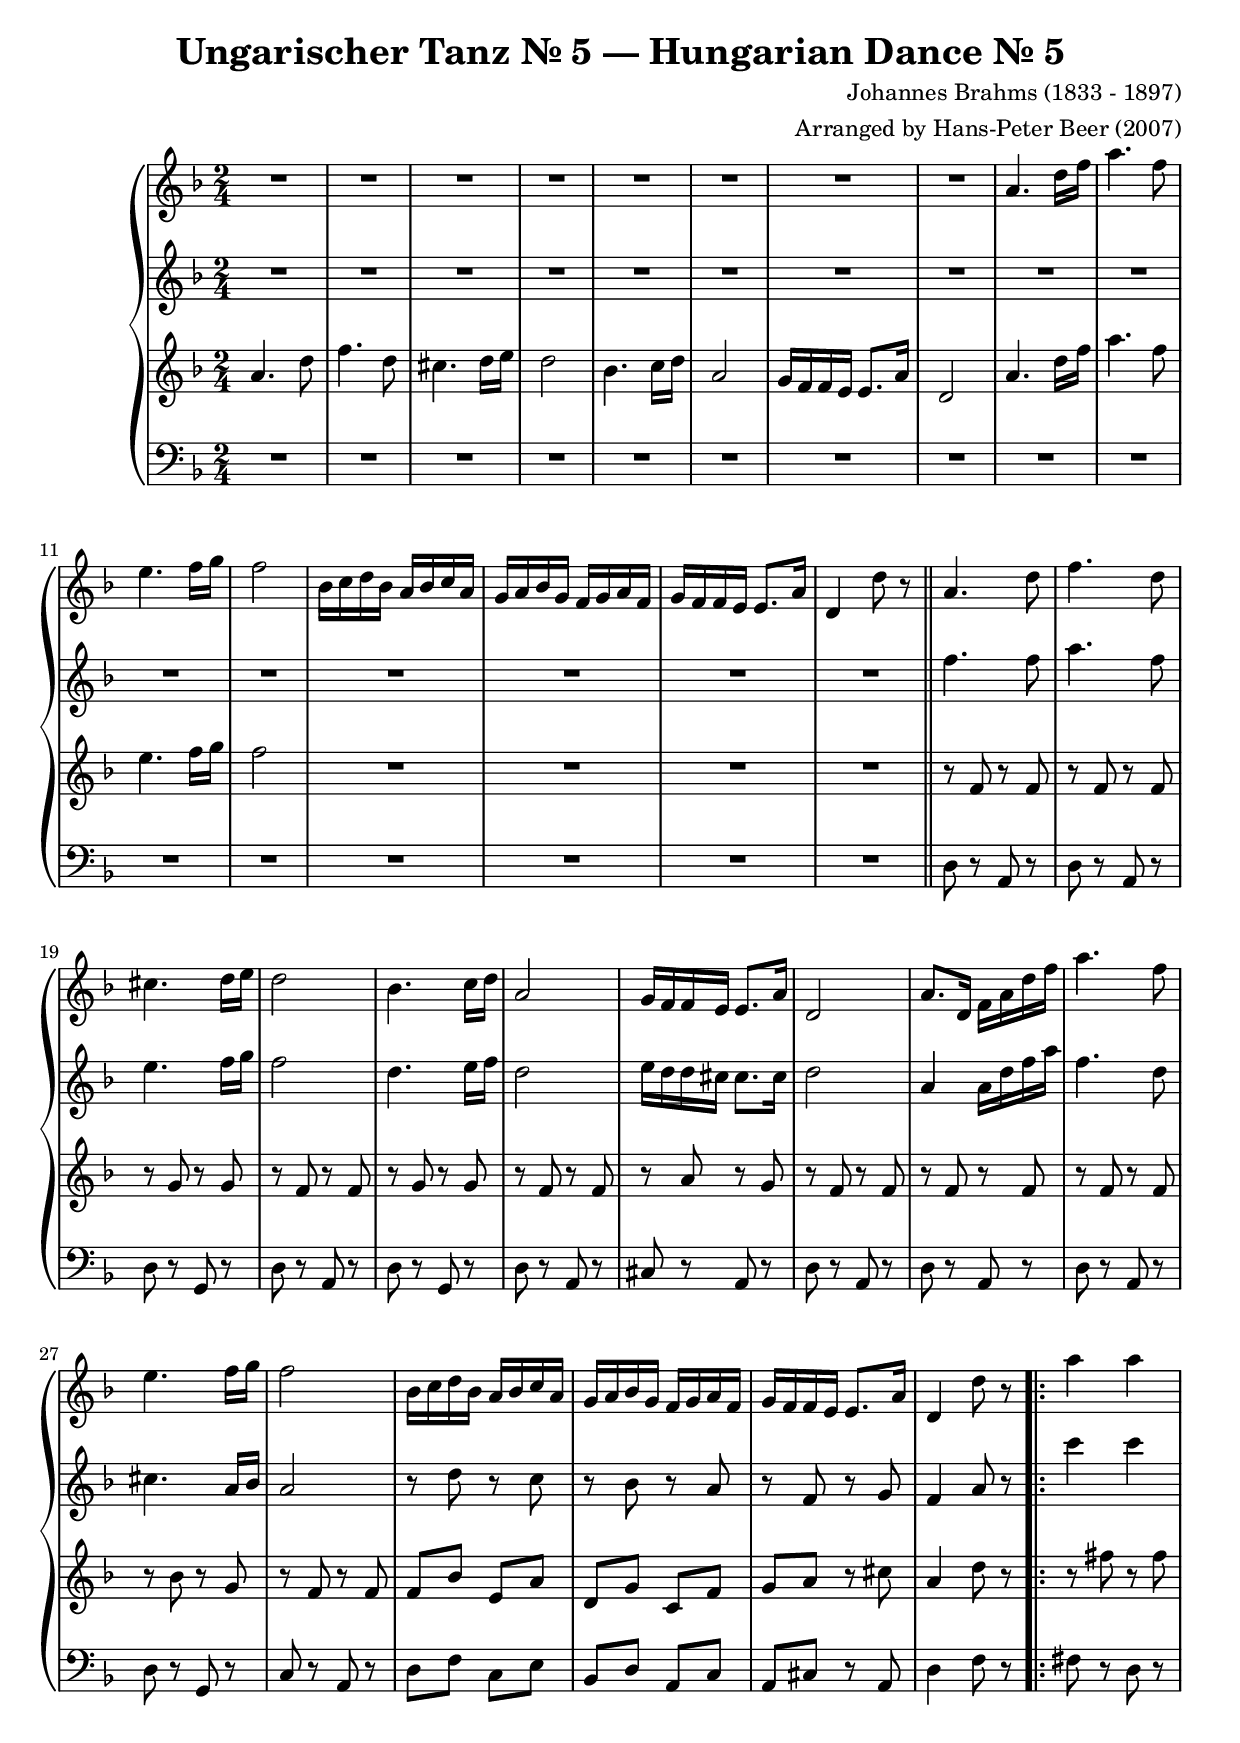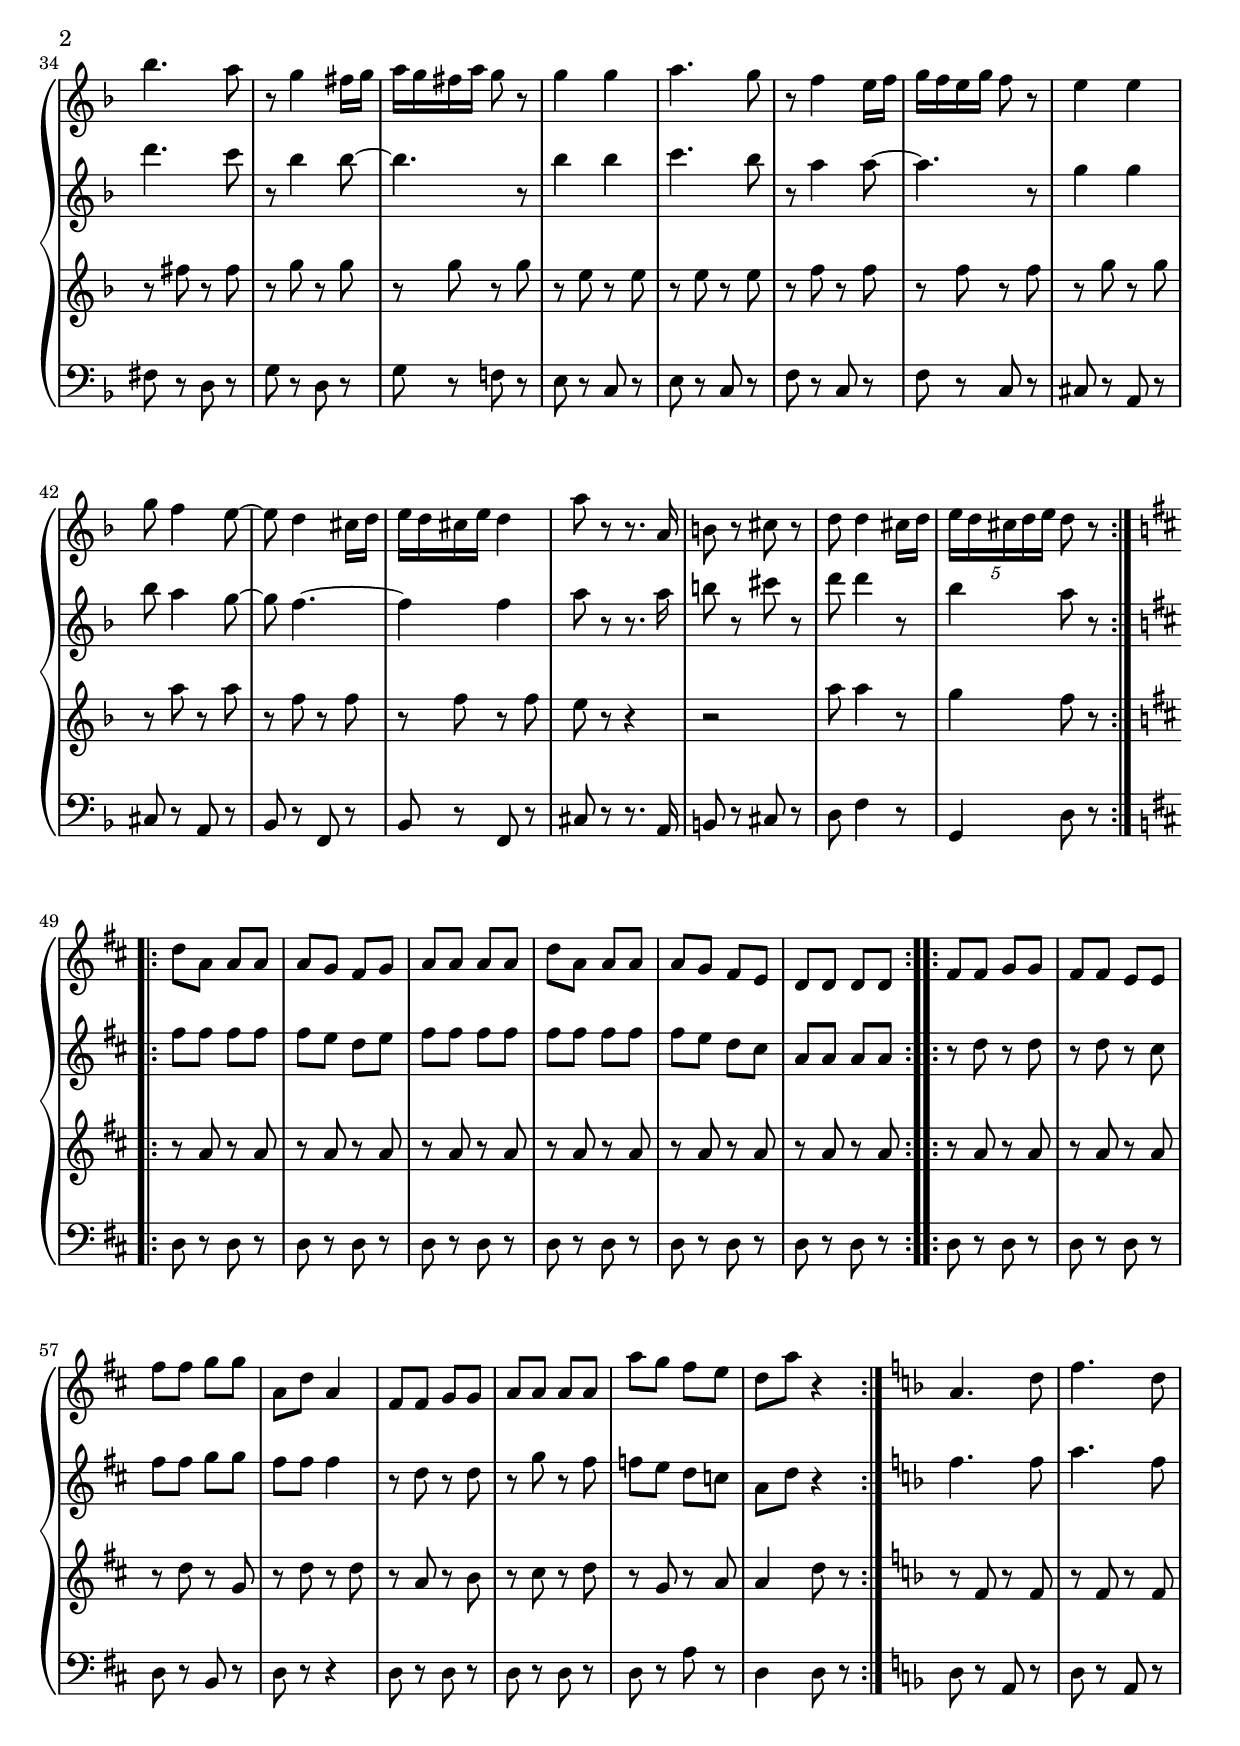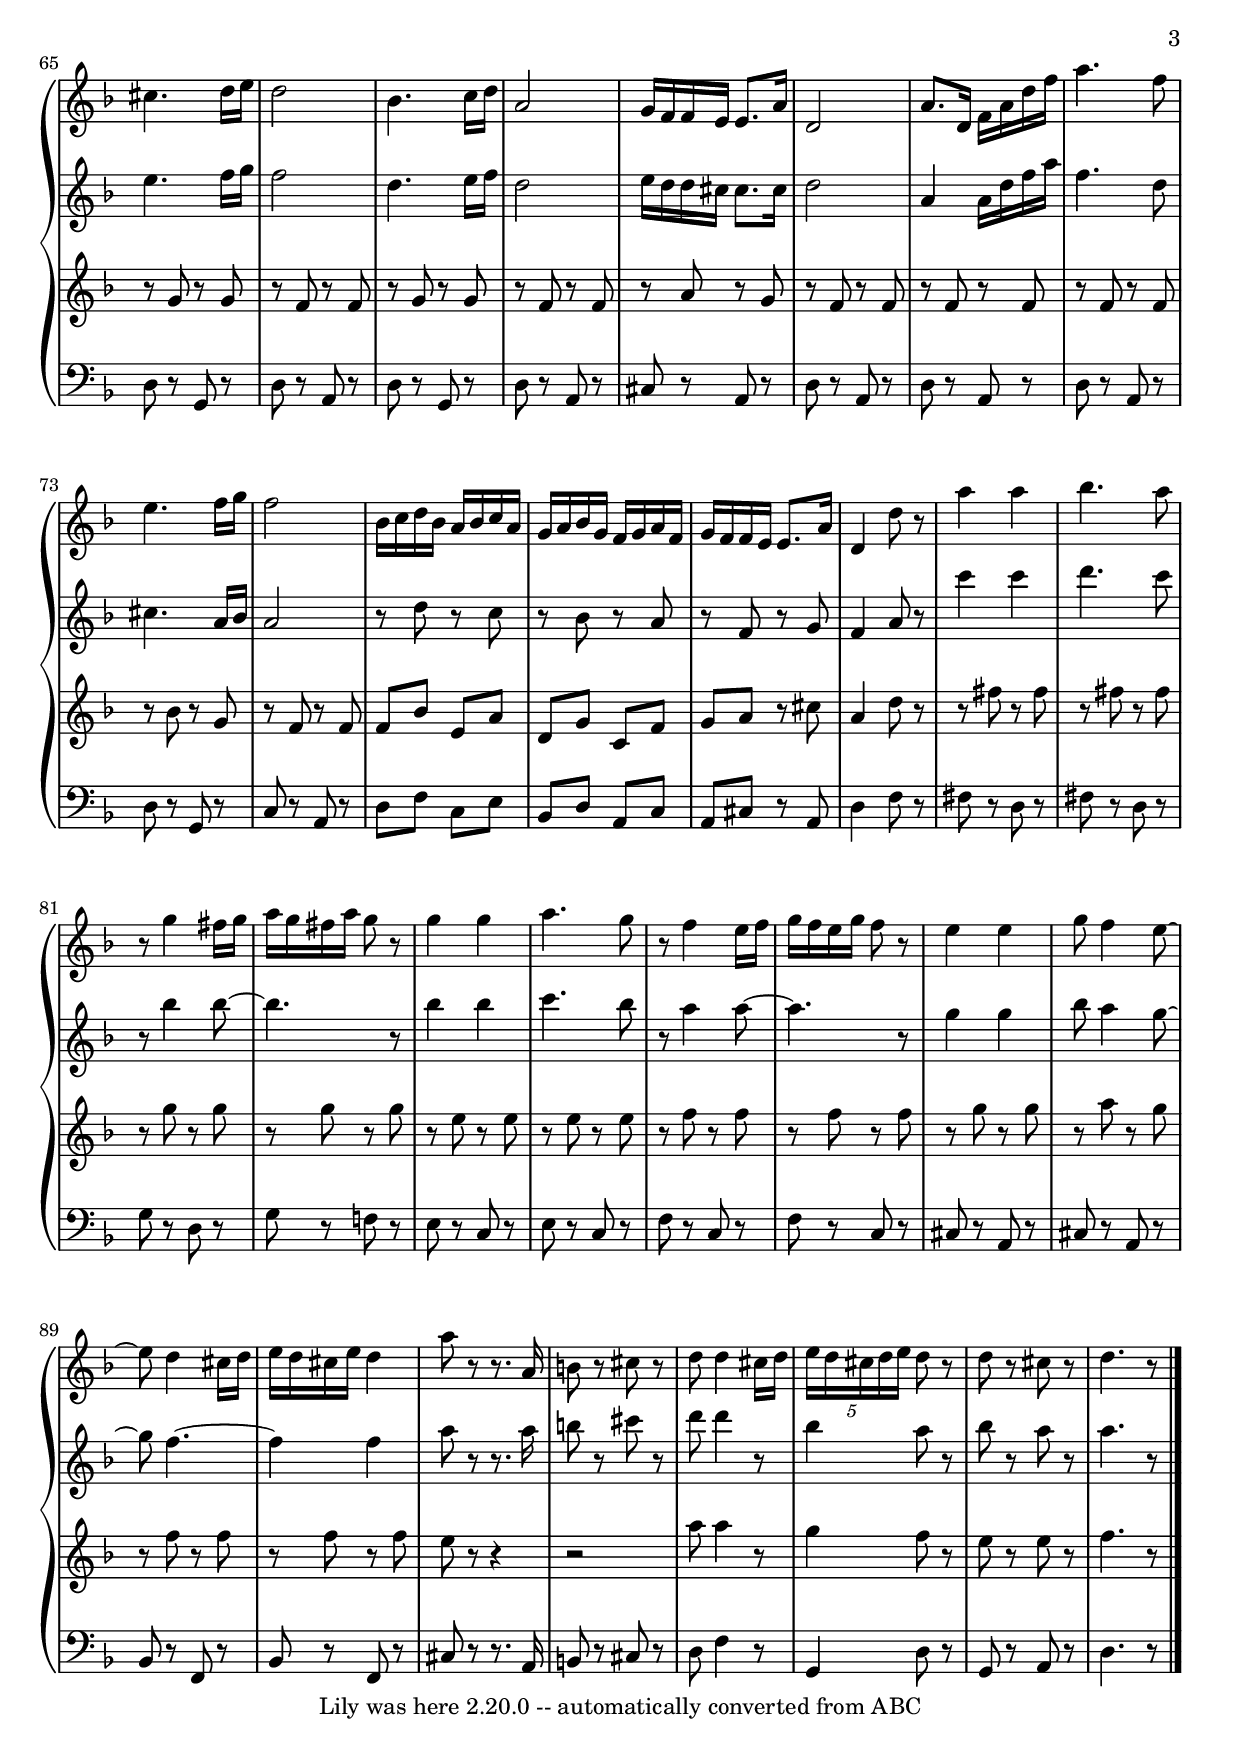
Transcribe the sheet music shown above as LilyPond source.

\version "2.7.40"
\header {
    composer = "Johannes Brahms (1833 - 1897)"
    arranger = "Arranged by Hans-Peter Beer (2007)"
    crossRefNumber = "1"
    footnotes = ""
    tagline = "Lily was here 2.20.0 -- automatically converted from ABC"
    title = "Ungarischer Tanz Nr. 5 — Hungarian Dance Nr. 5"
}
voiceAII =  {

\clef "treble"
 R2*16 \bar "||"   f''4.    f''8    |   a''4.    f''8    |   e''4.
   f''16    g''16    |   f''2    |   d''4.    e''16    f''16
|   d''2    |   e''16    d''16    d''16    cis''16    cis''8.
cis''16    |   d''2    |   a'4    a'16    d''16    f''16    a''16
   |   f''4.    d''8    |   cis''4.    a'16    bes'16    |
  a'2    |   r8   d''8    r8   c''8    |   r8   bes'8    r8   a'8
   |   r8   f'8    r8   g'8    |   f'4    a'8    r8
\repeat volta 2 {   c'''4    c'''4    |   d'''4.    c'''8    |
r8   bes''4    bes''8   ~    |   bes''4.    r8   |   bes''4
bes''4    |   c'''4.    bes''8    |   r8   a''4    a''8   ~
|   a''4.    r8   |   g''4    g''4    |   bes''8    a''4
 g''8   ~    |   g''8    f''4.   ~    |   f''4    f''4
|   a''8    r8   r8.   a''16    |   b''8    r8   cis'''8    r8
|   d'''8    d'''4    r8   |   bes''4    a''8    r8   }
\repeat volta 2 {   \key d \major fis''8    fis''8    fis''8    fis''8
|   fis''8    e''8    d''8    e''8    |   fis''8    fis''8
fis''8    fis''8    |   fis''8    fis''8    fis''8    fis''8    |
  fis''8    e''8    d''8    cis''8    |   a'8    a'8    a'8    a'8    }
\repeat volta 2 {   r8   d''8    r8   d''8    |   r8   d''8    r8
cis''8    |   fis''8    fis''8    g''8    g''8    |   fis''8
fis''8    fis''4    |   r8   d''8    r8   d''8    |   r8   g''8
 r8   fis''8    |   f''8    e''8    d''8    c''8    |   a'8
d''8    r4   } \key f \major f''4.    f''8    |   a''4.    f''8
|   e''4.    f''16    g''16    |   f''2    |   d''4.
e''16    f''16    |   d''2    |   e''16    d''16    d''16
cis''16    cis''8.    cis''16    |   d''2    |   a'4    a'16
d''16    f''16    a''16    |   f''4.    d''8    |   cis''4.
a'16    bes'16    |   a'2    |   r8   d''8    r8   c''8
|   r8   bes'8    r8   a'8    |   r8   f'8    r8   g'8
|   f'4    a'8    r8   |   c'''4    c'''4    |   d'''4.
c'''8    |   r8   bes''4    bes''8   ~    |   bes''4.    r8
|   bes''4    bes''4    |   c'''4.    bes''8    |   r8
a''4    a''8   ~    |   a''4.    r8   |   g''4    g''4
|   bes''8    a''4    g''8   ~    |   g''8    f''4.   ~
|   f''4    f''4    |   a''8    r8   r8.   a''16    |
b''8    r8   cis'''8    r8   |   d'''8    d'''4    r8   |
bes''4    a''8    r8   |   bes''8    r8   a''8    r8   |   a''4.
  r8   \bar "|."
}
voiceBIV =  {

\clef "bass"
 % %MIDI program 1 74 % Blockfl�e
 % %MIDI program 2 74 % Blockfl�e
 % %MIDI program 3 74 % Blockfl�e
 % %MIDI program 4 74 % Blockfl�e
 %  1
 R2*16 \bar "||"   %  17
 d8    r8   a,8    r8   |   d8    r8   a,8    r8   |   d8    r8
g,8    r8   |   d8    r8   a,8    r8   |   %  21
 d8    r8   g,8    r8   |   d8    r8   a,8    r8   |   cis8    r8
  a,8    r8   |   d8    r8   a,8    r8   |   %  25
 d8    r8   a,8    r8   |   d8    r8   a,8    r8   |   d8    r8
g,8    r8   |   c8    r8   a,8    r8   |   %  29
 d8    f8    c8    e8    |   bes,8    d8    a,8    c8    |   a,8
  cis8    r8   a,8    |   d4    f8    r8   \repeat volta 2 {   %  33
 fis8    r8   d8    r8   |   fis8    r8   d8    r8   |   g8    r8
  d8    r8   |   g8    r8   f!8    r8   |   %  37
 e8    r8   c8    r8   |   e8    r8   c8    r8   |   f8    r8
c8    r8   |   f8    r8   c8    r8   |   %  41
 cis8    r8   a,8    r8   |   cis8    r8   a,8    r8   |   bes,8
  r8   f,8    r8   |   bes,8    r8   f,8    r8   |   %  45
 cis8    r8   r8.   a,16    |   b,8    r8   cis8    r8   |   d8
 f4    r8   |   g,4    d8    r8   }  \repeat volta 2 {   %  49
 \key d \major d8    r8   d8    r8   |   d8    r8   d8    r8   |
 d8    r8   d8    r8   |   d8    r8   d8    r8   |   %  53
 d8    r8   d8    r8   |   d8    r8   d8    r8   }  \repeat volta 2 {
  d8    r8   d8    r8   |   d8    r8   d8    r8   |   %  57
 d8    r8   b,8    r8   |   d8    r8   r4   |   d8    r8   d8
r8   |   d8    r8   d8    r8   |   %  61
 d8    r8   a8    r8   |   d4    d8    r8   } \key f \major d8    r8
a,8    r8   |   d8    r8   a,8    r8   |   %  65
 d8    r8   g,8    r8   |   d8    r8   a,8    r8   |   d8    r8
g,8    r8   |   d8    r8   a,8    r8   |   %  69
 cis8    r8   a,8    r8   |   d8    r8   a,8    r8   |   d8    r8
  a,8    r8   |   d8    r8   a,8    r8   |   %  73
 d8    r8   g,8    r8   |   c8    r8   a,8    r8   |   d8    f8
 c8    e8    |   bes,8    d8    a,8    c8    |   %  77
 a,8    cis8    r8   a,8    |   d4    f8    r8   |   fis8    r8
d8    r8   |   fis8    r8   d8    r8   |   %  81
 g8    r8   d8    r8   |   g8    r8   f!8    r8   |   e8    r8
c8    r8   |   e8    r8   c8    r8   |   %  85
 f8    r8   c8    r8   |   f8    r8   c8    r8   |   cis8    r8
a,8    r8   |   cis8    r8   a,8    r8   |   %  89
 bes,8    r8   f,8    r8   |   bes,8    r8   f,8    r8   |   cis8
   r8   r8.   a,16    |   b,8    r8   cis8    r8   |   %  93
 d8    f4    r8   |   g,4    d8    r8   |   g,8    r8   a,8    r8
  |   d4.    r8   \bar "|."   %  97

}
voiceSI =  {

\clef "treble"
 R2*8   |   a'4.    d''16    f''16
|   a''4.    f''8    |   e''4.    f''16    g''16    |
f''2    |   bes'16    c''16    d''16    bes'16    a'16    bes'16
c''16    a'16    |   g'16    a'16    bes'16    g'16    f'16    g'16
a'16    f'16    |   g'16    f'16    f'16    e'16    e'8.    a'16
|   d'4    d''8    r8   \bar "||"   a'4.    d''8    |   f''4.
d''8    |   cis''4.    d''16    e''16    |   d''2    |
bes'4.    c''16    d''16    |   a'2    |   g'16    f'16    f'16
 e'16    e'8.    a'16    |   d'2    |   a'8.    d'16    f'16
a'16    d''16    f''16    |   a''4.    f''8    |   e''4.    f''16
   g''16    |   f''2    |   bes'16    c''16    d''16    bes'16
a'16    bes'16    c''16    a'16    |   g'16    a'16    bes'16    g'16
f'16    g'16    a'16    f'16    |   g'16    f'16    f'16    e'16    e'8.
   a'16    |   d'4    d''8    r8   \repeat volta 2 {   a''4    a''4
|   bes''4.    a''8    |   r8   g''4    fis''16    g''16
|   a''16    g''16    fis''16    a''16    g''8    r8   |   g''4
 g''4    |   a''4.    g''8    |   r8   f''4    e''16    f''16
|   g''16    f''16    e''16    g''16    f''8    r8   |   e''4
e''4    |   g''8    f''4    e''8   ~    |   e''8    d''4
cis''16    d''16    |   e''16    d''16    cis''16    e''16    d''4
|   a''8    r8   r8.   a'16    |   b'8    r8   cis''8    r8
|   d''8    d''4    cis''16    d''16    | \tuplet 5/4 { e''16 d'' cis'' d'' e'' } d''8 r8 |
\key d \major d''8    a'8    a'8    a'8 |   a'8    g'8    fis'8
g'8    |   a'8    a'8    a'8    a'8    |   d''8    a'8    a'8
a'8    |   a'8    g'8    fis'8    e'8    |   d'8    d'8    d'8
d'8    }  \repeat volta 2 { fis'8    fis'8    g'8    g'8    |   fis'8
   fis'8    e'8    e'8    |   fis''8    fis''8    g''8    g''8
|   a'8    d''8    a'4    | fis'8    fis'8    g'8    g'8
|   a'8    a'8    a'8    a'8    |   a''8    g''8    fis''8
e''8    |   d''8    a''8    r4   } \key f \major a'4.    d''8
|   f''4.    d''8    |   cis''4.    d''16    e''16    |
d''2    |   bes'4.    c''16    d''16    |   a'2    |
g'16    f'16    f'16    e'16    e'8.    a'16    |   d'2    |
a'8.    d'16    f'16    a'16    d''16    f''16    |   a''4.    f''8
|   e''4.    f''16    g''16    |   f''2    |   bes'16
c''16    d''16    bes'16    a'16    bes'16    c''16    a'16    |   g'16
  a'16    bes'16    g'16    f'16    g'16    a'16    f'16    |   g'16
f'16    f'16    e'16    e'8.    a'16    |   d'4    d''8    r8   |
  a''4    a''4    |   bes''4.    a''8    |   r8   g''4    fis''16
   g''16    |   a''16    g''16    fis''16    a''16    g''8    r8
|   g''4    g''4    |   a''4.    g''8    |   r8   f''4
e''16    f''16    |   g''16    f''16    e''16    g''16    f''8    r8
| e''4    e''4    |   g''8    f''4    e''8   ~    |   e''8
   d''4    cis''16    d''16    |   e''16    d''16    cis''16    e''16
d''4    | a''8    r8   r8.   a'16    |   b'8    r8   cis''8    r8
  |   d''8    d''4    cis''16    d''16    | \tuplet 5/4 { e''16 d'' cis'' d'' e'' } d''8 r8 |
  d''8 r cis'' r | d''4. r8 \bar "|."
}
voiceTIII =  {

\clef "treble"
 a'4.    d''8    |   f''4.    d''8    |   cis''4.    d''16
e''16    |   d''2    |   bes'4.    c''16    d''16    |
a'2    |   g'16    f'16    f'16    e'16    e'8.    a'16    |
d'2    |   a'4.    d''16    f''16    |   a''4.    f''8
|   e''4.    f''16    g''16    |   f''2    |   R2*4   \bar "||"
r8   f'8    r8
f'8    |   r8   f'8    r8   f'8    |   r8   g'8    r8   g'8
|   r8   f'8    r8   f'8    |   r8   g'8    r8   g'8    |
 r8   f'8    r8   f'8    |   r8   a'8    r8   g'8    |   r8   f'8
   r8   f'8    |   r8   f'8    r8   f'8    |   r8   f'8    r8
f'8    |   r8   bes'8    r8   g'8    |   r8   f'8    r8   f'8
|   f'8    bes'8    e'8    a'8    |   d'8    g'8    c'8    f'8
|   g'8    a'8    r8   cis''8    |   a'4    d''8    r8
\repeat volta 2 {   r8   fis''8    r8   fis''8    |   r8   fis''8    r8
 fis''8    |   r8   g''8    r8   g''8    |   r8   g''8    r8
g''8    |   r8   e''8    r8   e''8    |   r8   e''8    r8   e''8
  |   r8   f''8    r8   f''8    |   r8   f''8    r8   f''8
|   r8   g''8    r8   g''8    |   r8   a''8    r8   a''8
|   r8   f''8    r8   f''8    |   r8   f''8    r8   f''8
|   e''8    r8   r4   |   r2   |   a''8    a''4    r8
|   g''4    f''8    r8   }  \repeat volta 2 {   \key d \major r8
a'8    r8   a'8    |   r8   a'8    r8   a'8    |   r8   a'8    r8
  a'8    |   r8   a'8    r8   a'8    |   r8   a'8    r8   a'8
|   r8   a'8    r8   a'8    }  \repeat volta 2 {   r8   a'8    r8
a'8    |   r8   a'8    r8   a'8    |   r8   d''8    r8   g'8
|   r8   d''8    r8   d''8    |   r8   a'8    r8   b'8
|   r8   cis''8    r8   d''8    |   r8   g'8    r8   a'8
|   a'4    d''8    r8   } \key f \major r8   f'8    r8   f'8    |
  r8   f'8    r8   f'8    |   r8   g'8    r8   g'8    |   r8
f'8    r8   f'8    |   r8   g'8    r8   g'8    |   r8   f'8    r8
  f'8    |   r8   a'8    r8   g'8    |   r8   f'8    r8   f'8
|   r8   f'8    r8   f'8    |   r8   f'8    r8   f'8    |
 r8   bes'8    r8   g'8    |   r8   f'8    r8   f'8    |   f'8
bes'8    e'8    a'8    |   d'8    g'8    c'8    f'8    |   g'8
a'8    r8   cis''8    |   a'4    d''8    r8   |   r8   fis''8
r8   fis''8    |   r8   fis''8    r8   fis''8    |   r8   g''8
r8   g''8    |   r8   g''8    r8   g''8    |   r8   e''8    r8
e''8    |   r8   e''8    r8   e''8    |   r8   f''8    r8   f''8
  |   r8   f''8    r8   f''8    |   r8   g''8    r8   g''8
|   r8   a''8    r8   g''8    |   r8   f''8    r8   f''8
|   r8   f''8    r8   f''8    |   e''8    r8   r4   |   r2
  |   a''8    a''4    r8   |   g''4    f''8    r8   |
e''8    r8   e''8    r8   |   f''4.    r8   \bar "|."
}
voicedefault =  {
 %  key signature
 \key f \major
% %%%%%%%%%%%%%%%%%%%%%%%%%%%%%%%%%%%
 %                                   %
 %    ABC music output generated by  %
 %            "NoteEdit"             %
 %                                   %
 % %%%%%%%%%%%%%%%%%%%%%%%%%%%%%%%%%%%
 %  PAGE LAYOUT
 % %pagewidth	21.0000cm
 % %pageheight	29.7000cm
 % %scale		0.750000
 % %staffsep	1.60000cm
 % %stretchlast	true
 % %exprabove	false
 % %measurebox	true
 % %measurenb	0
 % %footer	"	$P	"
 % %postscript /crdc{	% usage: str x y crdc - cresc, decresc, ..
 % %postscript	/Times-Italic 14 selectfont
 % %postscript	M -6 4 RM show}!
 % %deco rit 6 crdc 20 2 24 poco rit.
 % %deco acc 6 crdc 20 2 24 accel.
 %  time signature
 \time 2/4  %  default length
 % %staves  [ S1 A2 T3 B4 ]

}

\score{
    \new GrandStaff <<

    \new Staff
    {
        \voicedefault
        \voiceSI
    }

    \new Staff
    {
        \voicedefault
        \voiceAII
    }

    \new Staff
    {
        \voicedefault
        \voiceTIII
    }

    \new Staff
    {
        \voicedefault
        \voiceBIV
    }
    >>
    \layout {
    }
}
